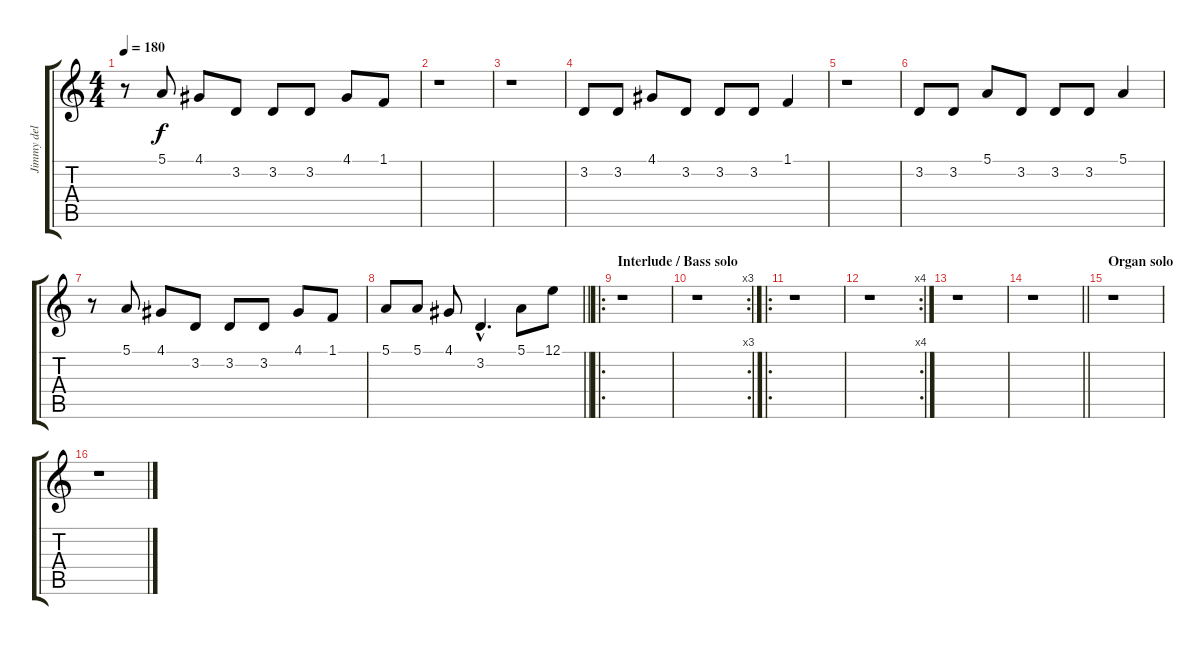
\track ("Jimmy del Rivo / Backing vocals" "Jimmy del ") {instrument harmonica}
\staff {score tabs}
\tuning (E4 B3 G3 D3 A2 E2) {hide}
\ts (4 4)
\tempo 180
\clef g2
\ks c
r.8{dy f} 5.1.8 4.1.8 3.2.8 3.2.8 3.2.8 4.1.8 1.1.8 |
r.1 |
r.1 |
3.2.8 3.2.8 4.1.8 3.2.8 3.2.8 3.2.8 1.1.4 |
r.1 |
3.2.8 3.2.8 5.1.8 3.2.8 3.2.8 3.2.8 5.1.4 |
r.8 5.1.8 4.1.8 3.2.8 3.2.8 3.2.8 4.1.8 1.1.8 |
\barLineRight lightlight
5.1.8 5.1.8 4.1.8 3.2{hac}.4{d} 5.1.8 12.1.8 |
\ro
\section ("" "Interlude / Bass solo")
r.1 |
\rc 3
r.1 |
\ro
r.1 |
\rc 4
r.1 |
r.1 |
\barLineRight lightlight
r.1 |
\section ("" "Organ solo")
r.1 |
r.1
